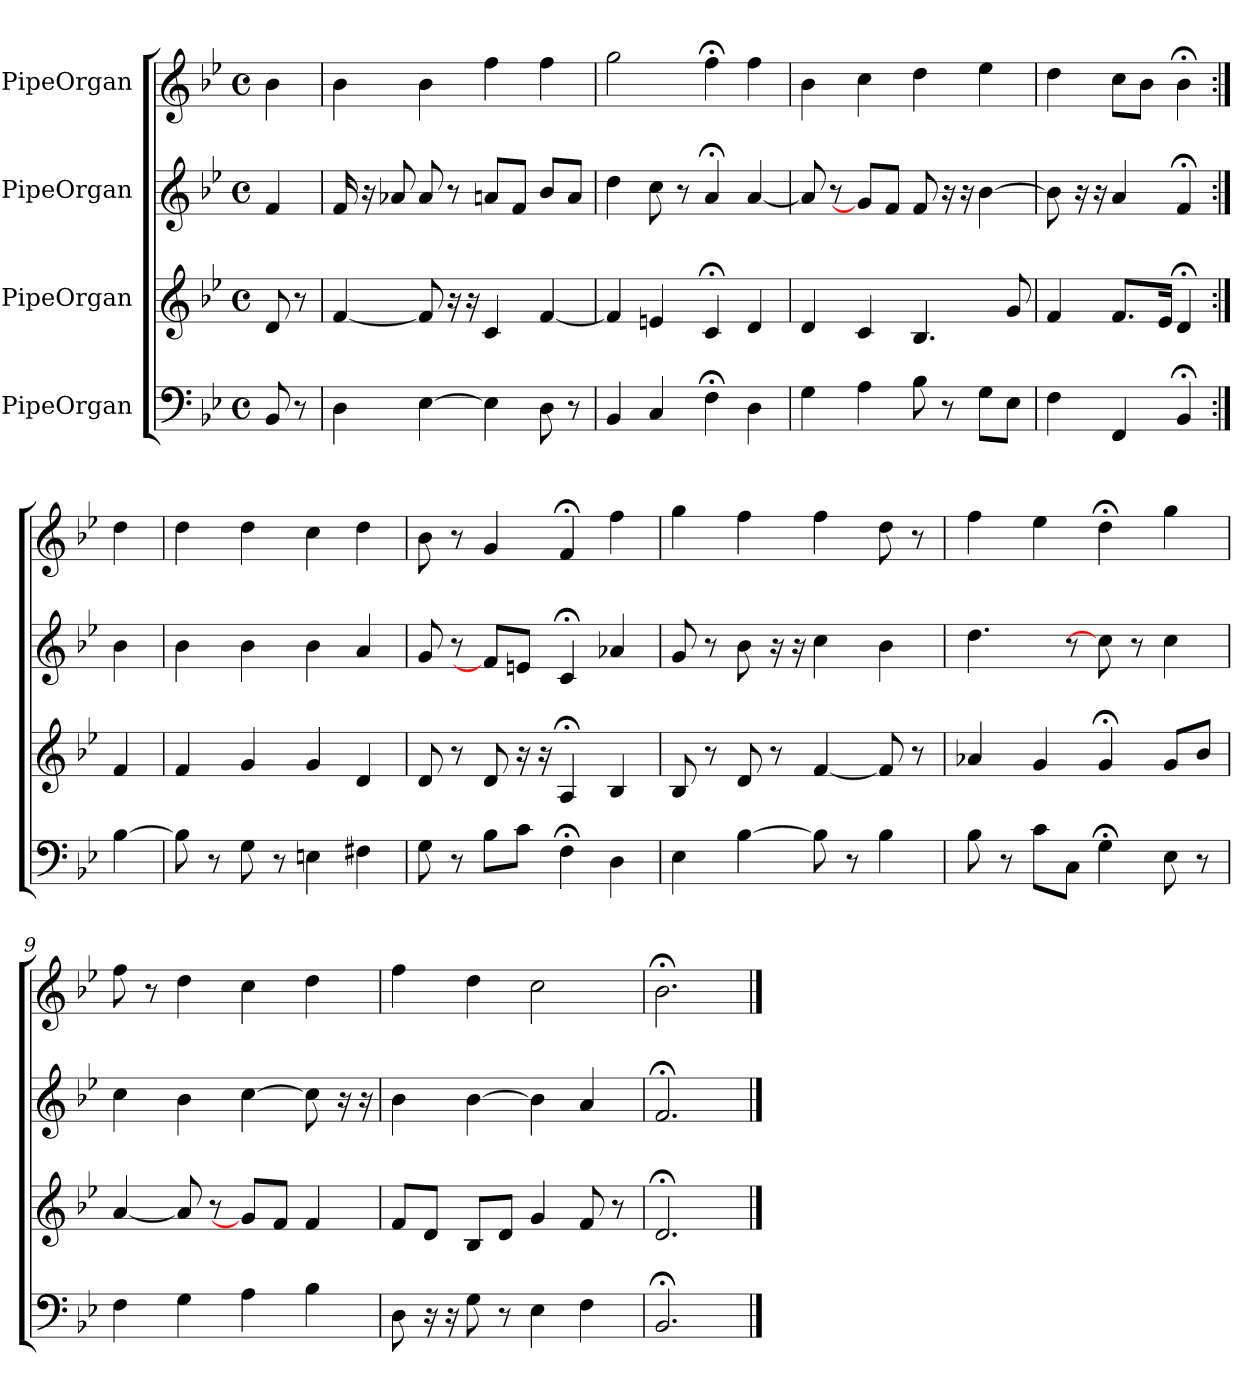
**kern	**kern	**kern	**kern
*part4	*part3	*part2	*part1
*staff4	*staff3	*staff2	*staff1
*I"PipeOrgan	*I"PipeOrgan	*I"PipeOrgan	*I"PipeOrgan
*k[b-e-]	*k[b-e-]	*k[b-e-]	*k[b-e-]
*B-:	*B-:	*B-:	*B-:
*M4/4	*M4/4	*M4/4	*M4/4
*met(c)	*met(c)	*met(c)	*met(c)
*MM60	*MM60	*MM60	*MM60
=	=	=	=
8BB-	8d	4f	4b-
8r	8r	.	.
=1	=1	=1	=1
4D	[4f	16f	4b-
.	.	16r	.
.	.	8a-X	.
[4E-	8f]	8a-	4b-
.	16r	8r	.
.	16r	.	.
4E-]	4c	8anL	4ff
.	.	8fJ	.
8D	[4f	8b-L	4ff
8r	.	8aJ	.
=2	=2	=2	=2
4BB-	4f]	4dd	2gg
4C	4en	8cc	.
.	.	8r	.
4F;<	4c;<	4a;<	4ff;<
4D	4d	[4a	4ff
=3	=3	=3	=3
4G	4d	8a]	4b-
.	.	8r	.
4A	4c	8gL]	4cc
.	.	8fJ	.
8B-	4.B-	8f	4dd
8r	.	16r	.
.	.	16r	.
8GL	.	[4b-	4ee-
8E-J	8g	.	.
=4	=4	=4	=4
4F	4f	8b-]	4dd
.	.	16r	.
.	.	16r	.
4FF	8.fL	4a	8ccL
.	.	.	8b-J
.	16e-Jk	.	.
4BB-;<	4d;<	4f;<	4b-;<
=:|!	=:|!	=:|!	=:|!
[4B-	4f	4b-	4dd
=5	=5	=5	=5
8B-]	4f	4b-	4dd
8r	.	.	.
8G	4g	4b-	4dd
8r	.	.	.
4En	4g	4b-	4cc
4F#X	4d	4a	4dd
=6	=6	=6	=6
8G	8d	8g	8b-
8r	8r	8r	8r
8B-L	8d	8fL]	4g
8cJ	16r	8enJ	.
.	16r	.	.
4F;<	4A;<	4c;<	4f;<
4D	4B-	4a-X	4ff
=7	=7	=7	=7
4E-	8B-	8g	4gg
.	8r	8r	.
[4B-	8d	8b-	4ff
.	8r	16r	.
.	.	16r	.
8B-]	[4f	4cc	4ff
8r	.	.	.
4B-	8f]	4b-	8dd
.	8r	.	8r
=8	=8	=8	=8
8B-	4a-X	4.dd	4ff
8r	.	.	.
8cL	4g	.	4ee-
8CJ	.	8r	.
4G;<	4g;<	8cc]	4dd;<
.	.	8r	.
8E-	8gL	4cc	4gg
8r	8b-J	.	.
=9	=9	=9	=9
4F	[4a	4cc	8ff
.	.	.	8r
4G	8a]	4b-	4dd
.	8r	.	.
4A	8gL]	[4cc	4cc
.	8fJ	.	.
4B-	4f	8cc]	4dd
.	.	16r	.
.	.	16r	.
=10	=10	=10	=10
8D	8fL	4b-	4ff
16r	8dJ	.	.
16r	.	.	.
8G	8B-L	[4b-	4dd
8r	8dJ	.	.
4E-	4g	4b-]	2cc
4F	8f	4a	.
.	8r	.	.
=11	=11	=11	=11
2.BB-;<	2.d;<	2.f;<	2.b-;<
==	==	==	==
*-	*-	*-	*-
